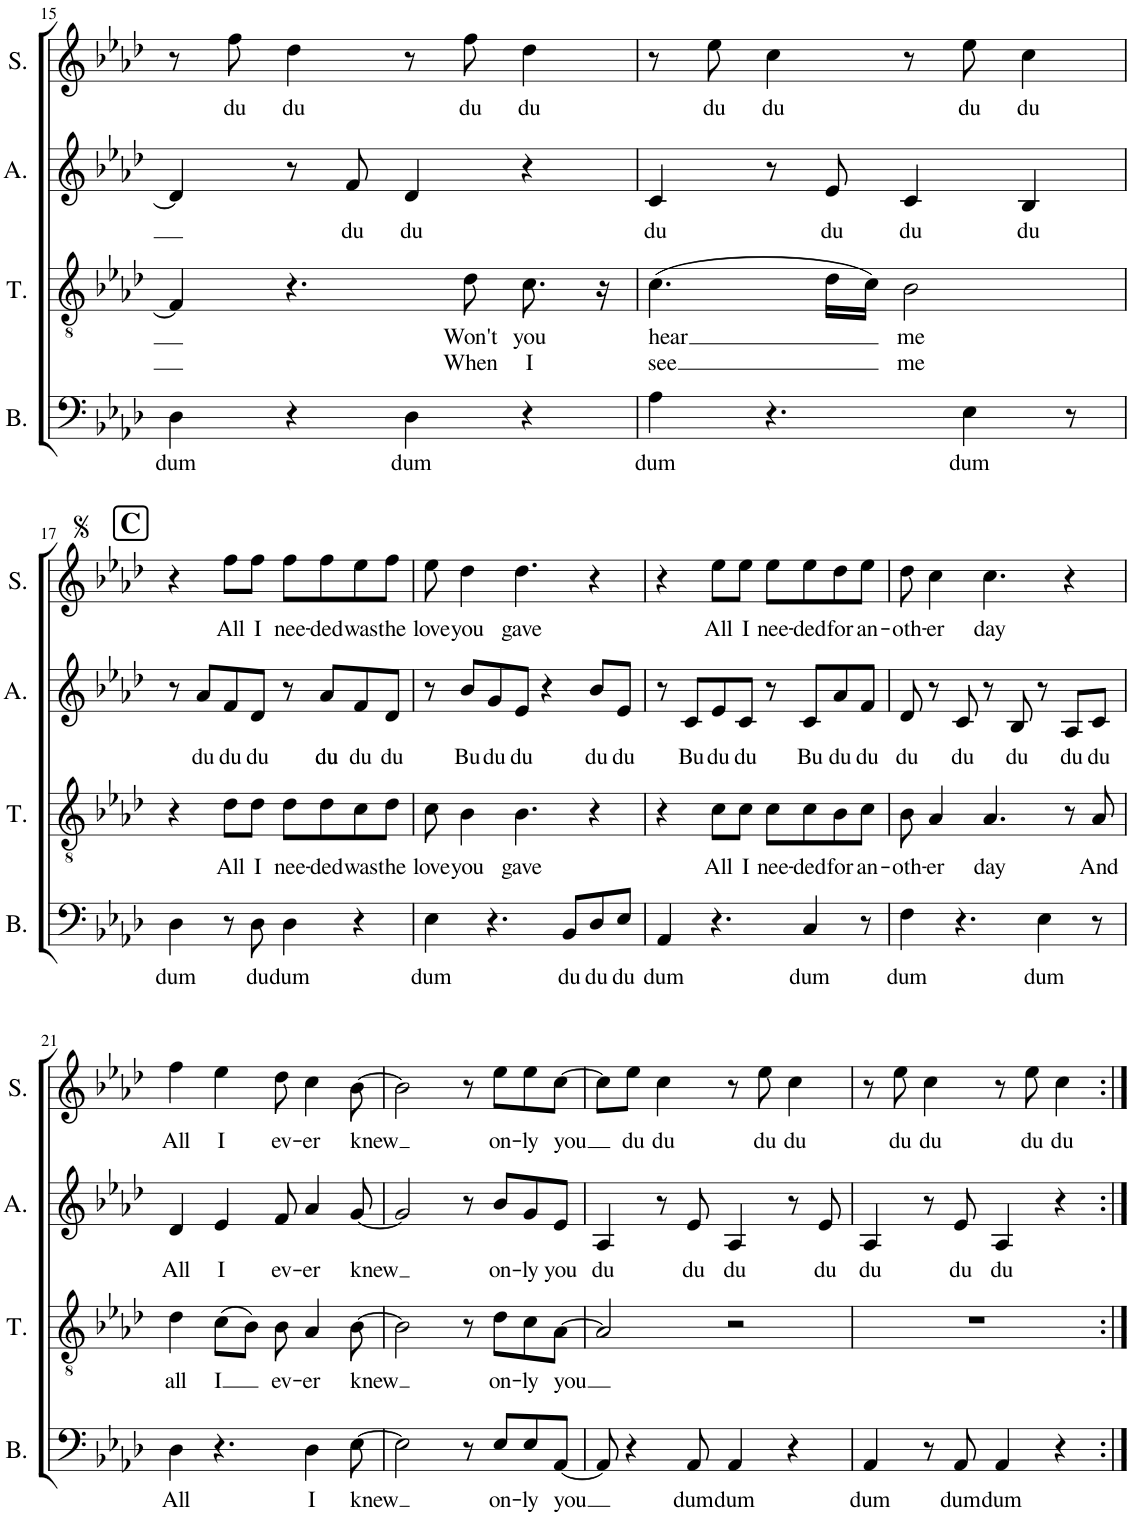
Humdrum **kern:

**kern	**text	**kern	**text	**text	**kern	**text	**kern	**text
*part4	*part4	*part3	*part3	*part3	*part2	*part2	*part1	*part1
*staff4	*staff4	*staff3	*staff3	*staff3	*staff2	*staff2	*staff1	*staff1
*I"Bass	*	*I"Tenor	*	*	*I"Alto	*	*I"Soprano	*
*I'B.	*	*I'T.	*	*	*I'A.	*	*I'S.	*
!!LO:PB:g=z
*clefF4	*	*clefGv2	*	*	*clefG2	*	*clefG2	*
*k[b-e-a-d-]	*	*k[b-e-a-d-]	*	*	*k[b-e-a-d-]	*	*k[b-e-a-d-]	*
*M4/4	*	*M4/4	*	*	*M4/4	*	*M4/4	*
=15	=15	=15	=15	=15	=15	=15	=15	=15
!	!LO:LY:b	!	!	!	!	!	!	!
4D-\	dum	4F/]	.	.	4d-/]	.	8r	.
!	!	!	!	!	!	!	!	!LO:LY:b
.	.	.	.	.	.	.	8ff\	du
!	!	!	!	!	!	!	!	!LO:LY:b
4r	.	4.r	.	.	8r	.	4dd-\	du
!	!	!	!	!	!	!LO:LY:b	!	!
.	.	.	.	.	8f/	du	.	.
!	!LO:LY:b	!	!	!	!	!LO:LY:b	!	!
4D-\	dum	.	.	.	4d-/	du	8r	.
!	!	!	!LO:LY:b	!LO:LY:b	!	!	!	!LO:LY:b
.	.	8d-\	Won't	When	.	.	8ff\	du
!	!	!	!LO:LY:b	!LO:LY:b	!	!	!	!LO:LY:b
4r	.	8.c\	you	I	4r	.	4dd-\	du
.	.	16r	.	.	.	.	.	.
=16	=16	=16	=16	=16	=16	=16	=16	=16
!	!LO:LY:b	!	!LO:LY:b	!LO:LY:b	!	!LO:LY:b	!	!
4A-\	dum	(4.c\	hear	see	4c/	du	8r	.
!	!	!	!	!	!	!	!	!LO:LY:b
.	.	.	.	.	.	.	8ee-\	du
!	!	!	!	!	!	!	!	!LO:LY:b
4.r	.	.	.	.	8r	.	4cc\	du
!	!	!	!	!	!	!LO:LY:b	!	!
.	.	16d-\LL	.	.	8e-/	du	.	.
.	.	16c\JJ)	.	.	.	.	.	.
!	!	!	!LO:LY:b	!LO:LY:b	!	!LO:LY:b	!	!
.	.	2B-\	me	me	4c/	du	8r	.
!	!LO:LY:b	!	!	!	!	!	!	!LO:LY:b
4E-\	dum	.	.	.	.	.	8ee-\	du
!	!	!	!	!	!	!LO:LY:b	!	!LO:LY:b
.	.	.	.	.	4B-/	du	4cc\	du
8r	.	.	.	.	.	.	.	.
!!LO:LB:g=z
!!LO:REH:place=s1:a:B:cj:fs=14:t=C
=17	=17	=17	=17	=17	=17	=17	=17	=17
!	!LO:LY:b	!	!	!	!	!	!	!
4D-\	dum	4r	.	.	8r	.	4r	.
!	!	!	!	!	!	!LO:LY:b	!	!
.	.	.	.	.	8a-/L	du	.	.
!	!	!	!LO:LY:b	!	!	!LO:LY:b	!	!LO:LY:b
8r	.	8d-\L	All	.	8f/	du	8ff\L	All
!	!LO:LY:b	!	!LO:LY:b	!	!	!LO:LY:b	!	!LO:LY:b
8D-\	du	8d-\J	I	.	8d-/J	du	8ff\J	I
!	!LO:LY:b	!	!LO:LY:b	!	!	!	!	!LO:LY:b
4D-\	dum	8d-\L	nee-	.	8r	.	8ff\L	nee-
!	!	!	!LO:LY:b	!	!	!LO:LY:b	!	!LO:LY:b
.	.	8d-\	-ded	.	8a-/L	du	8ff\	-ded
!	!	!	!LO:LY:b	!	!	!LO:LY:b	!	!LO:LY:b
4r	.	8c\	was	.	8f/	du	8ee-\	was
!	!	!	!LO:LY:b	!	!	!LO:LY:b	!	!LO:LY:b
.	.	8d-\J	the	.	8d-/J	du	8ff\J	the
=18	=18	=18	=18	=18	=18	=18	=18	=18
!	!LO:LY:b	!	!LO:LY:b	!	!	!	!	!LO:LY:b
4E-\	dum	8c\	love	.	8r	.	8ee-\	love
!	!	!	!LO:LY:b	!	!	!LO:LY:b	!	!LO:LY:b
.	.	4B-\	you	.	8b-/L	Bu	4dd-\	you
!	!	!	!	!	!	!LO:LY:b	!	!
4.r	.	.	.	.	8g/	du	.	.
!	!	!	!LO:LY:b	!	!	!LO:LY:b	!	!LO:LY:b
.	.	4.B-\	gave	.	8e-/J	du	4.dd-\	gave
.	.	.	.	.	4r	.	.	.
!	!LO:LY:b	!	!	!	!	!	!	!
8BB-/L	du	.	.	.	.	.	.	.
!	!LO:LY:b	!	!	!	!	!LO:LY:b	!	!
8D-/	du	4r	.	.	8b-/L	du	4r	.
!	!LO:LY:b	!	!	!	!	!LO:LY:b	!	!
8E-/J	du	.	.	.	8e-/J	du	.	.
=19	=19	=19	=19	=19	=19	=19	=19	=19
!	!LO:LY:b	!	!	!	!	!	!	!
4AA-/	dum	4r	.	.	8r	.	4r	.
!	!	!	!	!	!	!LO:LY:b	!	!
.	.	.	.	.	8c/L	Bu	.	.
!	!	!	!LO:LY:b	!	!	!LO:LY:b	!	!LO:LY:b
4.r	.	8c\L	All	.	8e-/	du	8ee-\L	All
!	!	!	!LO:LY:b	!	!	!LO:LY:b	!	!LO:LY:b
.	.	8c\J	I	.	8c/J	du	8ee-\J	I
!	!	!	!LO:LY:b	!	!	!	!	!LO:LY:b
.	.	8c\L	nee-	.	8r	.	8ee-\L	nee-
!	!LO:LY:b	!	!LO:LY:b	!	!	!LO:LY:b	!	!LO:LY:b
4C/	dum	8c\	-ded	.	8c/L	Bu	8ee-\	-ded
!	!	!	!LO:LY:b	!	!	!LO:LY:b	!	!LO:LY:b
.	.	8B-\	for	.	8a-/	du	8dd-\	for
!	!	!	!LO:LY:b	!	!	!LO:LY:b	!	!LO:LY:b
8r	.	8c\J	an-	.	8f/J	du	8ee-\J	an-
=20	=20	=20	=20	=20	=20	=20	=20	=20
!	!LO:LY:b	!	!LO:LY:b	!	!	!LO:LY:b	!	!LO:LY:b
4F\	dum	8B-\	-oth-	.	8d-/	du	8dd-\	-oth-
!	!	!	!LO:LY:b	!	!	!	!	!LO:LY:b
.	.	4A-/	-er	.	8r	.	4cc\	-er
!	!	!	!	!	!	!LO:LY:b	!	!
4.r	.	.	.	.	8c/	du	.	.
!	!	!	!LO:LY:b	!	!	!	!	!LO:LY:b
.	.	4.A-/	day	.	8r	.	4.cc\	day
!	!	!	!	!	!	!LO:LY:b	!	!
.	.	.	.	.	8B-/	du	.	.
!	!LO:LY:b	!	!	!	!	!	!	!
4E-\	dum	.	.	.	8r	.	.	.
!	!	!	!	!	!	!LO:LY:b	!	!
.	.	8r	.	.	8A-/L	du	4r	.
!	!	!	!LO:LY:b	!	!	!LO:LY:b	!	!
8r	.	8A-/	And	.	8c/J	du	.	.
!!LO:LB:g=z
=21	=21	=21	=21	=21	=21	=21	=21	=21
!	!LO:LY:b	!	!LO:LY:b	!	!	!LO:LY:b	!	!LO:LY:b
4D-\	All	4d-\	all	.	4d-/	All	4ff\	All
!	!	!	!LO:LY:b	!	!	!LO:LY:b	!	!LO:LY:b
4.r	.	(8c\L	I	.	4e-/	I	4ee-\	I
.	.	8B-\J)	.	.	.	.	.	.
!	!	!	!LO:LY:b	!	!	!LO:LY:b	!	!LO:LY:b
.	.	8B-\	ev-	.	8f/	ev-	8dd-\	ev-
!	!LO:LY:b	!	!LO:LY:b	!	!	!LO:LY:b	!	!LO:LY:b
4D-\	I	4A-/	-er	.	4a-/	-er	4cc\	-er
!	!LO:LY:b	!	!LO:LY:b	!	!	!LO:LY:b	!	!LO:LY:b
[8E-\	knew	[8B-\	knew	.	[8g/	knew	[8b-\	knew
=22	=22	=22	=22	=22	=22	=22	=22	=22
2E-\]	.	2B-\]	.	.	2g/]	.	2b-\]	.
8r	.	8r	.	.	8r	.	8r	.
!	!LO:LY:b	!	!LO:LY:b	!	!	!LO:LY:b	!	!LO:LY:b
8E-/L	on-	8d-\L	on-	.	8b-/L	on-	8ee-\L	on-
!	!LO:LY:b	!	!LO:LY:b	!	!	!LO:LY:b	!	!LO:LY:b
8E-/	-ly	8c\	-ly	.	8g/	-ly	8ee-\	-ly
!	!LO:LY:b	!	!LO:LY:b	!	!	!LO:LY:b	!	!LO:LY:b
[8AA-/J	you	[8A-\J	you	.	8e-/J	you	[8cc\J	you
=23	=23	=23	=23	=23	=23	=23	=23	=23
!	!	!	!	!	!	!LO:LY:b	!	!
8AA-/]	.	2A-/]	.	.	4A-/	du	8cc\L]	.
!	!	!	!	!	!	!	!	!LO:LY:b
4r	.	.	.	.	.	.	8ee-\J	du
!	!	!	!	!	!	!	!	!LO:LY:b
.	.	.	.	.	8r	.	4cc\	du
!	!LO:LY:b	!	!	!	!	!LO:LY:b	!	!
8AA-/	dum	.	.	.	8e-/	du	.	.
!	!LO:LY:b	!	!	!	!	!LO:LY:b	!	!
4AA-/	dum	2r	.	.	4A-/	du	8r	.
!	!	!	!	!	!	!	!	!LO:LY:b
.	.	.	.	.	.	.	8ee-\	du
!	!	!	!	!	!	!	!	!LO:LY:b
4r	.	.	.	.	8r	.	4cc\	du
!	!	!	!	!	!	!LO:LY:b	!	!
.	.	.	.	.	8e-/	du	.	.
=24	=24	=24	=24	=24	=24	=24	=24	=24
!	!LO:LY:b	!	!	!	!	!LO:LY:b	!	!
4AA-/	dum	1r	.	.	4A-/	du	8r	.
!	!	!	!	!	!	!	!	!LO:LY:b
.	.	.	.	.	.	.	8ee-\	du
!	!	!	!	!	!	!	!	!LO:LY:b
8r	.	.	.	.	8r	.	4cc\	du
!	!LO:LY:b	!	!	!	!	!LO:LY:b	!	!
8AA-/	dum	.	.	.	8e-/	du	.	.
!	!LO:LY:b	!	!	!	!	!LO:LY:b	!	!
4AA-/	dum	.	.	.	4A-/	du	8r	.
!	!	!	!	!	!	!	!	!LO:LY:b
.	.	.	.	.	.	.	8ee-\	du
!	!	!	!	!	!	!	!	!LO:LY:b
4r	.	.	.	.	4r	.	4cc\	du
=:|!	=:|!	=:|!	=:|!	=:|!	=:|!	=:|!	=:|!	=:|!
*-	*-	*-	*-	*-	*-	*-	*-	*-
